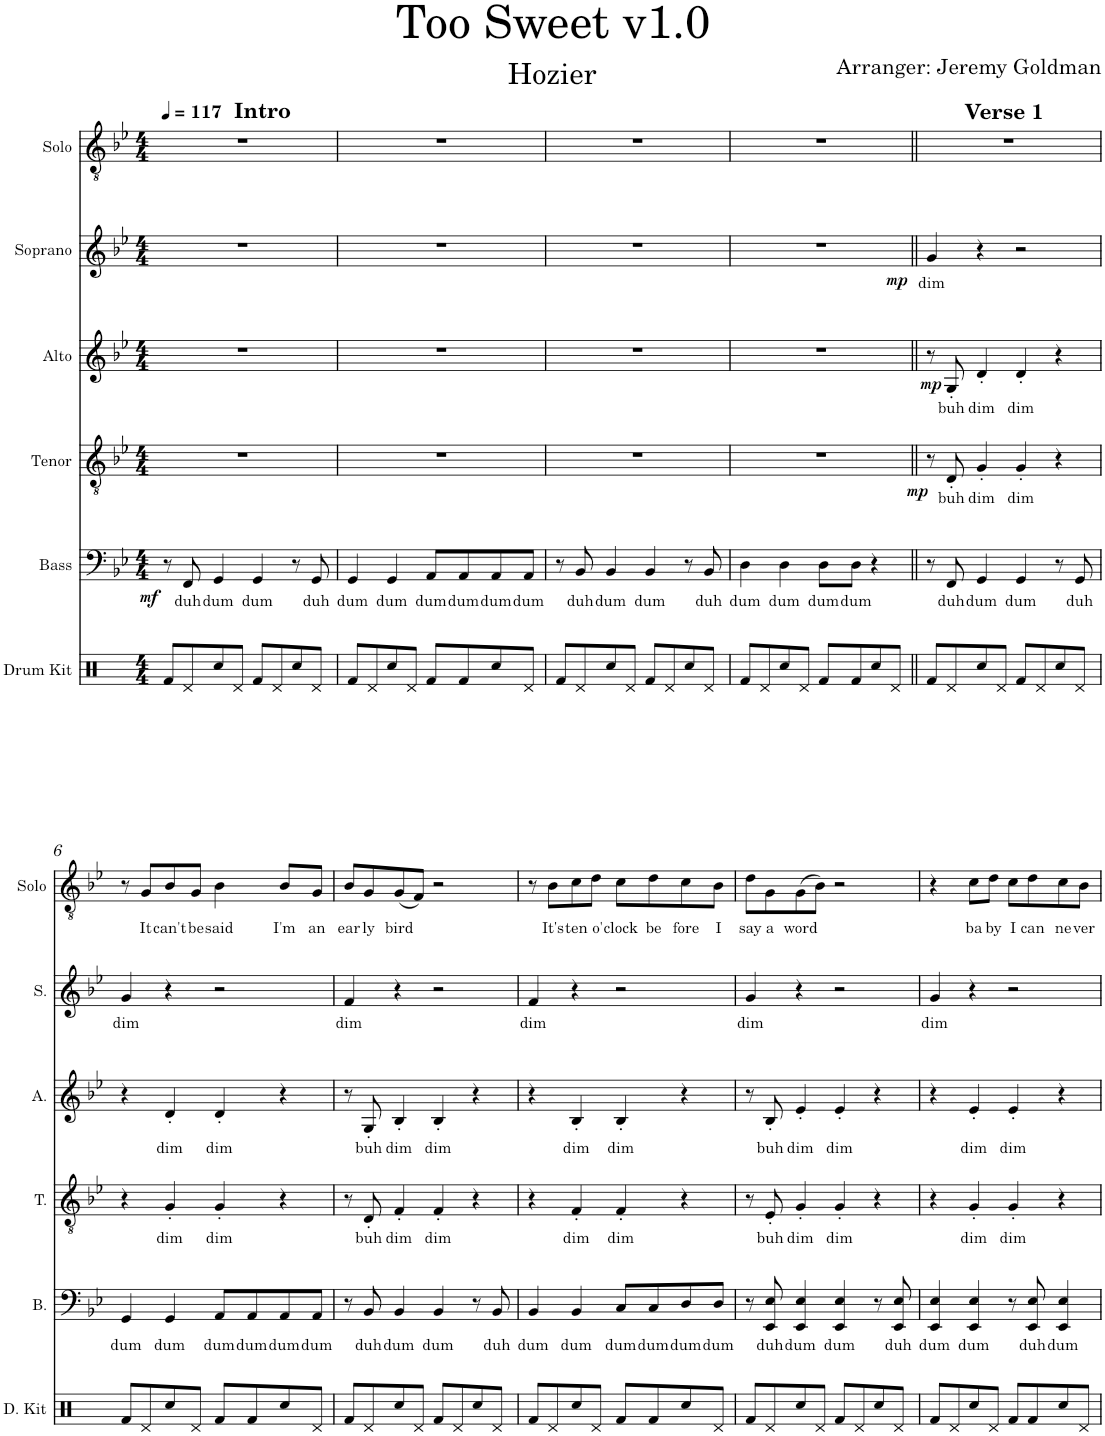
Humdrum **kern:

**kern	**kern	**text	**dynam	**kern	**text	**dynam	**kern	**text	**dynam	**kern	**text	**dynam	**kern	**text
*part6	*part5	*part5	*part5	*part4	*part4	*part4	*part3	*part3	*part3	*part2	*part2	*part2	*part1	*part1
*staff6	*staff5	*staff5	*staff5	*staff4	*staff4	*staff4	*staff3	*staff3	*staff3	*staff2	*staff2	*staff2	*staff1	*staff1
*I"Drum Kit	*I"Bass	*	*	*I"Tenor	*	*	*I"Alto	*	*	*I"Soprano	*	*	*I"Solo	*
*I'D. Kit	*I'B.	*	*	*I'T.	*	*	*I'A.	*	*	*I'S.	*	*	*I'Solo	*
*clefX	*clefF4	*	*	*clefGv2	*	*	*clefG2	*	*	*clefG2	*	*	*clefGv2	*
*k[]	*k[b-e-]	*	*	*k[b-e-]	*	*	*k[b-e-]	*	*	*k[b-e-]	*	*	*k[b-e-]	*
*M4/4	*M4/4	*	*	*M4/4	*	*	*M4/4	*	*	*M4/4	*	*	*M4/4	*
*MM117	*MM117	*	*	*MM117	*	*	*MM117	*	*	*MM117	*	*	*MM117	*
=1	=1	=1	=1	=1	=1	=1	=1	=1	=1	=1	=1	=1	=1	=1
!	!	!	!	!	!	!	!	!	!	!	!	!	!LO:TX:a:B:t=Intro	!
!	!	!	!LO:DY:b	!	!	!	!	!	!	!	!	!	!	!
8Rf/L	8r	.	mf	1r	.	.	1r	.	.	1r	.	.	1r	.
!	!	!LO:LY:b	!	!	!	!	!	!	!	!	!	!	!	!
8Rd/	8FF/	duh	.	.	.	.	.	.	.	.	.	.	.	.
!	!	!LO:LY:b	!	!	!	!	!	!	!	!	!	!	!	!
8Rcc/	4GG/	dum	.	.	.	.	.	.	.	.	.	.	.	.
8Rd/J	.	.	.	.	.	.	.	.	.	.	.	.	.	.
!	!	!LO:LY:b	!	!	!	!	!	!	!	!	!	!	!	!
8Rf/L	4GG/	dum	.	.	.	.	.	.	.	.	.	.	.	.
8Rd/	.	.	.	.	.	.	.	.	.	.	.	.	.	.
8Rcc/	8r	.	.	.	.	.	.	.	.	.	.	.	.	.
!	!	!LO:LY:b	!	!	!	!	!	!	!	!	!	!	!	!
8Rd/J	8GG/	duh	.	.	.	.	.	.	.	.	.	.	.	.
=2	=2	=2	=2	=2	=2	=2	=2	=2	=2	=2	=2	=2	=2	=2
!	!	!LO:LY:b	!	!	!	!	!	!	!	!	!	!	!	!
8Rf/L	4GG/	dum	.	1r	.	.	1r	.	.	1r	.	.	1r	.
8Rd/	.	.	.	.	.	.	.	.	.	.	.	.	.	.
!	!	!LO:LY:b	!	!	!	!	!	!	!	!	!	!	!	!
8Rcc/	4GG/	dum	.	.	.	.	.	.	.	.	.	.	.	.
8Rd/J	.	.	.	.	.	.	.	.	.	.	.	.	.	.
!	!	!LO:LY:b	!	!	!	!	!	!	!	!	!	!	!	!
8Rf/L	8AA/L	dum	.	.	.	.	.	.	.	.	.	.	.	.
!	!	!LO:LY:b	!	!	!	!	!	!	!	!	!	!	!	!
8Rf/	8AA/	dum	.	.	.	.	.	.	.	.	.	.	.	.
!	!	!LO:LY:b	!	!	!	!	!	!	!	!	!	!	!	!
8Rcc/	8AA/	dum	.	.	.	.	.	.	.	.	.	.	.	.
!	!	!LO:LY:b	!	!	!	!	!	!	!	!	!	!	!	!
8Rd/J	8AA/J	dum	.	.	.	.	.	.	.	.	.	.	.	.
=3	=3	=3	=3	=3	=3	=3	=3	=3	=3	=3	=3	=3	=3	=3
8Rf/L	8r	.	.	1r	.	.	1r	.	.	1r	.	.	1r	.
!	!	!LO:LY:b	!	!	!	!	!	!	!	!	!	!	!	!
8Rd/	8BB-/	duh	.	.	.	.	.	.	.	.	.	.	.	.
!	!	!LO:LY:b	!	!	!	!	!	!	!	!	!	!	!	!
8Rcc/	4BB-/	dum	.	.	.	.	.	.	.	.	.	.	.	.
8Rd/J	.	.	.	.	.	.	.	.	.	.	.	.	.	.
!	!	!LO:LY:b	!	!	!	!	!	!	!	!	!	!	!	!
8Rf/L	4BB-/	dum	.	.	.	.	.	.	.	.	.	.	.	.
8Rd/	.	.	.	.	.	.	.	.	.	.	.	.	.	.
8Rcc/	8r	.	.	.	.	.	.	.	.	.	.	.	.	.
!	!	!LO:LY:b	!	!	!	!	!	!	!	!	!	!	!	!
8Rd/J	8BB-/	duh	.	.	.	.	.	.	.	.	.	.	.	.
=4	=4	=4	=4	=4	=4	=4	=4	=4	=4	=4	=4	=4	=4	=4
!	!	!LO:LY:b	!	!	!	!	!	!	!	!	!	!	!	!
*	*	*	*	*	*	*	*	*	*	*^	*	*	*	*
8Rf/L	4D\	dum	.	1r	.	.	1r	.	.	1r	2..ryy	.	.	1r	.
8Rd/	.	.	.	.	.	.	.	.	.	.	.	.	.	.	.
!	!	!LO:LY:b	!	!	!	!	!	!	!	!	!	!	!	!	!
8Rcc/	4D\	dum	.	.	.	.	.	.	.	.	.	.	.	.	.
8Rd/J	.	.	.	.	.	.	.	.	.	.	.	.	.	.	.
!	!	!LO:LY:b	!	!	!	!	!	!	!	!	!	!	!	!	!
8Rf/L	8D\L	dum	.	.	.	.	.	.	.	.	.	.	.	.	.
!	!	!LO:LY:b	!	!	!	!	!	!	!	!	!	!	!	!	!
8Rf/	8D\J	dum	.	.	.	.	.	.	.	.	.	.	.	.	.
8Rcc/	4r	.	.	.	.	.	.	.	.	.	.	.	.	.	.
!	!	!	!	!	!	!	!	!	!	!	!	!	!LO:DY:b	!	!
8Rd/J	.	.	.	.	.	.	.	.	.	.	8ryy	.	mp	.	.
=5||	=5||	=5||	=5||	=5||	=5||	=5||	=5||	=5||	=5||	=5||	=5||	=5||	=5||	=5||	=5||
!	!	!	!	!	!	!	!	!	!	!	!	!	!	!LO:TX:a:B:t=Verse 1	!
!	!	!	!	!	!	!LO:DY:b	!	!	!LO:DY:b	!	!	!LO:LY:b	!	!	!
*	*	*	*	*	*	*	*	*	*	*v	*v	*	*	*	*
8Rf/L	8r	.	.	8r	.	mp	8r	.	mp	4g/	dim	.	1r	.
!	!	!LO:LY:b	!	!	!LO:LY:b	!	!	!LO:LY:b	!	!	!	!	!	!
8Rd/	8FF/	duh	.	8D'/	buh	.	8G'/	buh	.	.	.	.	.	.
!	!	!LO:LY:b	!	!	!LO:LY:b	!	!	!LO:LY:b	!	!	!	!	!	!
8Rcc/	4GG/	dum	.	4G'/	dim	.	4d'/	dim	.	4r	.	.	.	.
8Rd/J	.	.	.	.	.	.	.	.	.	.	.	.	.	.
!	!	!LO:LY:b	!	!	!LO:LY:b	!	!	!LO:LY:b	!	!	!	!	!	!
8Rf/L	4GG/	dum	.	4G'/	dim	.	4d'/	dim	.	2r	.	.	.	.
8Rd/	.	.	.	.	.	.	.	.	.	.	.	.	.	.
8Rcc/	8r	.	.	4r	.	.	4r	.	.	.	.	.	.	.
!	!	!LO:LY:b	!	!	!	!	!	!	!	!	!	!	!	!
8Rd/J	8GG/	duh	.	.	.	.	.	.	.	.	.	.	.	.
!!LO:LB:g=z
=6	=6	=6	=6	=6	=6	=6	=6	=6	=6	=6	=6	=6	=6	=6
!	!	!LO:LY:b	!	!	!	!	!	!	!	!	!LO:LY:b	!	!	!
8Rf/L	4GG/	dum	.	4r	.	.	4r	.	.	4g/	dim	.	8r	.
!	!	!	!	!	!	!	!	!	!	!	!	!	!	!LO:LY:b
8Rd/	.	.	.	.	.	.	.	.	.	.	.	.	8G/L	It
!	!	!LO:LY:b	!	!	!LO:LY:b	!	!	!LO:LY:b	!	!	!	!	!	!LO:LY:b
8Rcc/	4GG/	dum	.	4G'/	dim	.	4d'/	dim	.	4r	.	.	8B-/	can't
!	!	!	!	!	!	!	!	!	!	!	!	!	!	!LO:LY:b
8Rd/J	.	.	.	.	.	.	.	.	.	.	.	.	8G/J	be
!	!	!LO:LY:b	!	!	!LO:LY:b	!	!	!LO:LY:b	!	!	!	!	!	!LO:LY:b
8Rf/L	8AA/L	dum	.	4G'/	dim	.	4d'/	dim	.	2r	.	.	4B-\	said
!	!	!LO:LY:b	!	!	!	!	!	!	!	!	!	!	!	!
8Rf/	8AA/	dum	.	.	.	.	.	.	.	.	.	.	.	.
!	!	!LO:LY:b	!	!	!	!	!	!	!	!	!	!	!	!LO:LY:b
8Rcc/	8AA/	dum	.	4r	.	.	4r	.	.	.	.	.	8B-/L	I'm
!	!	!LO:LY:b	!	!	!	!	!	!	!	!	!	!	!	!LO:LY:b
8Rd/J	8AA/J	dum	.	.	.	.	.	.	.	.	.	.	8G/J	an
=7	=7	=7	=7	=7	=7	=7	=7	=7	=7	=7	=7	=7	=7	=7
!	!	!	!	!	!	!	!	!	!	!	!LO:LY:b	!	!	!LO:LY:b
8Rf/L	8r	.	.	8r	.	.	8r	.	.	4f/	dim	.	8B-/L	ear
!	!	!LO:LY:b	!	!	!LO:LY:b	!	!	!LO:LY:b	!	!	!	!	!	!LO:LY:b
8Rd/	8BB-/	duh	.	8D'/	buh	.	8G'/	buh	.	.	.	.	8G/	ly
!	!	!LO:LY:b	!	!	!LO:LY:b	!	!	!LO:LY:b	!	!	!	!	!	!LO:LY:b
8Rcc/	4BB-/	dum	.	4F'/	dim	.	4B-'/	dim	.	4r	.	.	(8G/	bird
8Rd/J	.	.	.	.	.	.	.	.	.	.	.	.	8F/J)	.
!	!	!LO:LY:b	!	!	!LO:LY:b	!	!	!LO:LY:b	!	!	!	!	!	!
8Rf/L	4BB-/	dum	.	4F'/	dim	.	4B-'/	dim	.	2r	.	.	2r	.
8Rd/	.	.	.	.	.	.	.	.	.	.	.	.	.	.
8Rcc/	8r	.	.	4r	.	.	4r	.	.	.	.	.	.	.
!	!	!LO:LY:b	!	!	!	!	!	!	!	!	!	!	!	!
8Rd/J	8BB-/	duh	.	.	.	.	.	.	.	.	.	.	.	.
=8	=8	=8	=8	=8	=8	=8	=8	=8	=8	=8	=8	=8	=8	=8
!	!	!LO:LY:b	!	!	!	!	!	!	!	!	!LO:LY:b	!	!	!
8Rf/L	4BB-/	dum	.	4r	.	.	4r	.	.	4f/	dim	.	8r	.
!	!	!	!	!	!	!	!	!	!	!	!	!	!	!LO:LY:b
8Rd/	.	.	.	.	.	.	.	.	.	.	.	.	8B-\L	It's
!	!	!LO:LY:b	!	!	!LO:LY:b	!	!	!LO:LY:b	!	!	!	!	!	!LO:LY:b
8Rcc/	4BB-/	dum	.	4F'/	dim	.	4B-'/	dim	.	4r	.	.	8c\	ten
!	!	!	!	!	!	!	!	!	!	!	!	!	!	!LO:LY:b
8Rd/J	.	.	.	.	.	.	.	.	.	.	.	.	8d\J	o'
!	!	!LO:LY:b	!	!	!LO:LY:b	!	!	!LO:LY:b	!	!	!	!	!	!LO:LY:b
8Rf/L	8C/L	dum	.	4F'/	dim	.	4B-'/	dim	.	2r	.	.	8c\L	clock
!	!	!LO:LY:b	!	!	!	!	!	!	!	!	!	!	!	!LO:LY:b
8Rf/	8C/	dum	.	.	.	.	.	.	.	.	.	.	8d\	be
!	!	!LO:LY:b	!	!	!	!	!	!	!	!	!	!	!	!LO:LY:b
8Rcc/	8D/	dum	.	4r	.	.	4r	.	.	.	.	.	8c\	fore
!	!	!LO:LY:b	!	!	!	!	!	!	!	!	!	!	!	!LO:LY:b
8Rd/J	8D/J	dum	.	.	.	.	.	.	.	.	.	.	8B-\J	I
=9	=9	=9	=9	=9	=9	=9	=9	=9	=9	=9	=9	=9	=9	=9
!	!	!	!	!	!	!	!	!	!	!	!LO:LY:b	!	!	!LO:LY:b
8Rf/L	8r	.	.	8r	.	.	8r	.	.	4g/	dim	.	8d\L	say
!	!	!LO:LY:b	!	!	!LO:LY:b	!	!	!LO:LY:b	!	!	!	!	!	!LO:LY:b
8Rd/	8EE-/ 8E-/	duh	.	8E-'/	buh	.	8B-'/	buh	.	.	.	.	8G\	a
!	!	!LO:LY:b	!	!	!LO:LY:b	!	!	!LO:LY:b	!	!	!	!	!	!LO:LY:b
8Rcc/	4EE-/ 4E-/	dum	.	4G'/	dim	.	4e-'/	dim	.	4r	.	.	(8G\	word
8Rd/J	.	.	.	.	.	.	.	.	.	.	.	.	8B-\J)	.
!	!	!LO:LY:b	!	!	!LO:LY:b	!	!	!LO:LY:b	!	!	!	!	!	!
8Rf/L	4EE-/ 4E-/	dum	.	4G'/	dim	.	4e-'/	dim	.	2r	.	.	2r	.
8Rd/	.	.	.	.	.	.	.	.	.	.	.	.	.	.
8Rcc/	8r	.	.	4r	.	.	4r	.	.	.	.	.	.	.
!	!	!LO:LY:b	!	!	!	!	!	!	!	!	!	!	!	!
8Rd/J	8EE-/ 8E-/	duh	.	.	.	.	.	.	.	.	.	.	.	.
=10	=10	=10	=10	=10	=10	=10	=10	=10	=10	=10	=10	=10	=10	=10
!	!	!LO:LY:b	!	!	!	!	!	!	!	!	!LO:LY:b	!	!	!
8Rf/L	4EE-/ 4E-/	dum	.	4r	.	.	4r	.	.	4g/	dim	.	4r	.
8Rd/	.	.	.	.	.	.	.	.	.	.	.	.	.	.
!	!	!LO:LY:b	!	!	!LO:LY:b	!	!	!LO:LY:b	!	!	!	!	!	!LO:LY:b
8Rcc/	4EE-/ 4E-/	dum	.	4G'/	dim	.	4e-'/	dim	.	4r	.	.	8c\L	ba
!	!	!	!	!	!	!	!	!	!	!	!	!	!	!LO:LY:b
8Rd/J	.	.	.	.	.	.	.	.	.	.	.	.	8d\J	by
!	!	!	!	!	!LO:LY:b	!	!	!LO:LY:b	!	!	!	!	!	!LO:LY:b
8Rf/L	8r	.	.	4G'/	dim	.	4e-'/	dim	.	2r	.	.	8c\L	I
!	!	!LO:LY:b	!	!	!	!	!	!	!	!	!	!	!	!LO:LY:b
8Rf/	8EE-/ 8E-/	duh	.	.	.	.	.	.	.	.	.	.	8d\	can
!	!	!LO:LY:b	!	!	!	!	!	!	!	!	!	!	!	!LO:LY:b
8Rcc/	4EE-/ 4E-/	dum	.	4r	.	.	4r	.	.	.	.	.	8c\	ne
!	!	!	!	!	!	!	!	!	!	!	!	!	!	!LO:LY:b
8Rd/J	.	.	.	.	.	.	.	.	.	.	.	.	8B-\J	ver
=	=	=	=	=	=	=	=	=	=	=	=	=	=	=
*-	*-	*-	*-	*-	*-	*-	*-	*-	*-	*-	*-	*-	*-	*-
